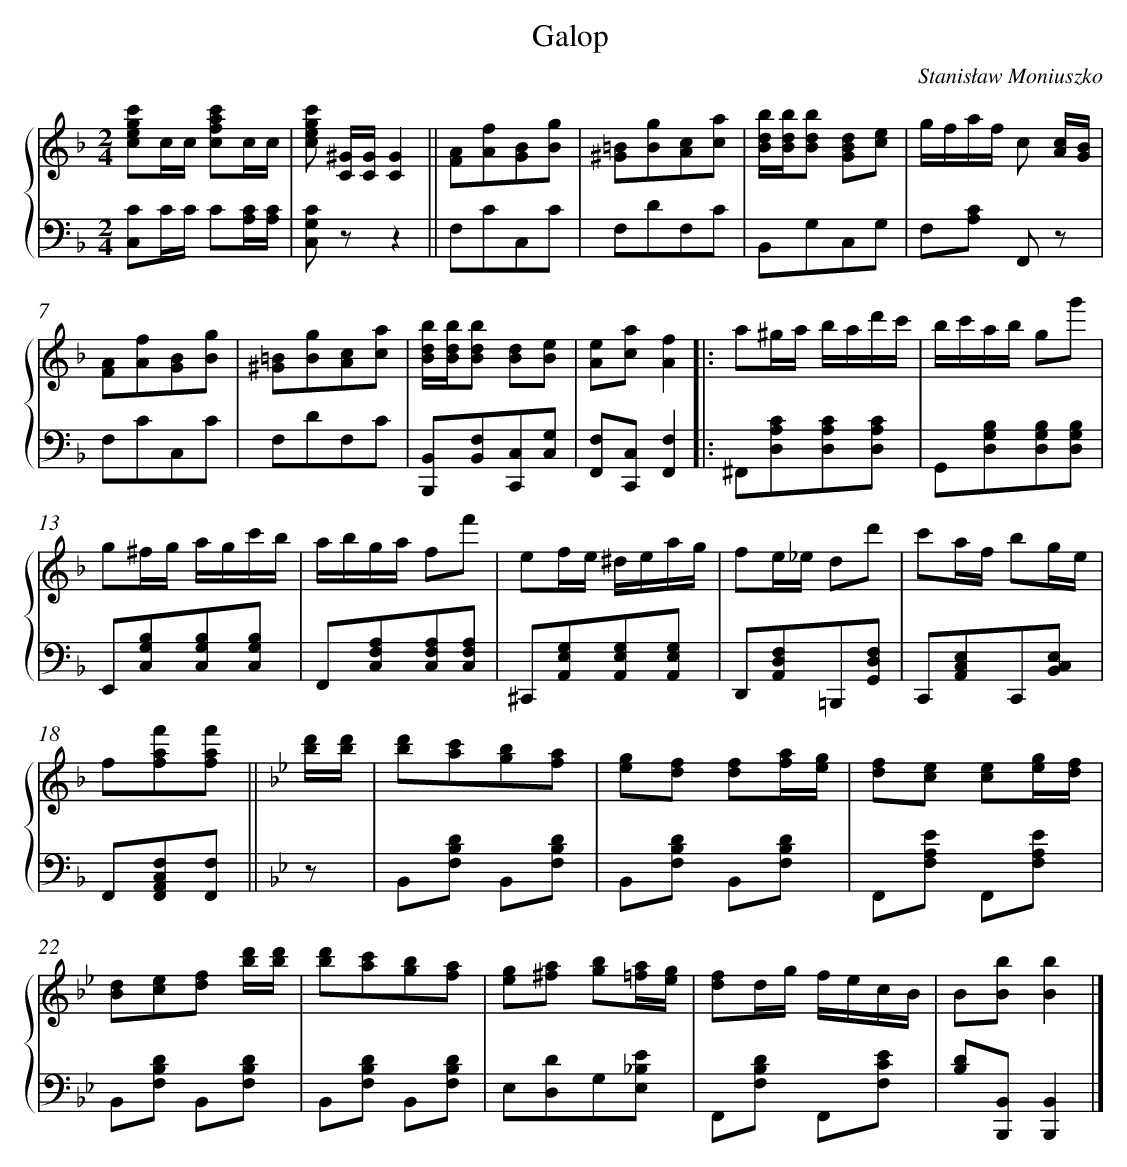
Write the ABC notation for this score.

X:1
T: Galop
C: Stanisław Moniuszko
L: 1/8
M: 2/4
%%staves {1 2}
V: 1 clef=treble
V: 2 clef=bass
K: F
[V:1] [c'gec]c/c/ [c'afc]c/c/ |
[V:2] [CC,]C/C/ C[C/A,/][C/A,/] |
[V:1] [c'gec] [^G/C/][G/C/][G2C2] ||
[V:2] [CG,C,] zz2 ||
[V:1] [AF][fA][BG][gB] |
[V:2] F,CC,C |
[V:1] [=B^G][gB][cA][ac] |
[V:2] F,DF,C |
[V:1] [b/d/B/][b/d/B/][bdB] [dBG][ec] |
[V:2] B,,G,C,G, |
[V:1] g/f/a/f/ c [c/A/][B/G/] |
[V:2] F,[CA,] F,, z |
[V:1] [AF][fA][BG][gB] |
[V:2] F,CC,C |
[V:1] [=B^G][gB][cA][ac] |
[V:2] F,DF,C |
[V:1] [b/d/B/][b/d/B/][bdB] [dB][eB] |
[V:2] [B,,B,,,][F,B,,][C,C,,][G,C,] |
[V:1] [eA][ac][f2A2] ]|:
[V:2] [F,F,,][C,C,,][F,2F,,2] ]|:
[V:1] a^g/a/ b/a/d'/c'/ |
[V:2] ^F,,[CA,D,][CA,D,][CA,D,] |
[V:1] b/c'/a/b/ gg' |
[V:2] G,,[B,G,D,][B,G,D,][B,G,D,] |
[V:1] g^f/g/ a/g/c'/b/ |
[V:2] E,,[B,G,C,][B,G,C,][B,G,C,] |
[V:1] a/b/g/a/ ff' |
[V:2] F,,[A,F,C,][A,F,C,][A,F,C,] |
[V:1] ef/e/ ^d/e/a/g/ |
[V:2] ^C,,[G,E,A,,][G,E,A,,][G,E,A,,] |
[V:1] fe/_e/ dd' |
[V:2] D,,[F,D,A,,]=B,,,[F,D,G,,] |
[V:1] c'a/f/ bg/e/ |
[V:2] C,,[E,C,A,,]C,,[E,C,B,,] |
[V:1] f[f'af][f'af] ||
[V:2] F,,[F,C,A,,F,,][F,F,,] ||
[V:1]  [K:Bb] [d'/b/][d'/b/] [I:setbarnb 19]|
[V:2]  [K:Bb] z |
[V:1] [d'b][c'a][bg][af] |
[V:2] B,,[DB,F,] B,,[DB,F,] |
[V:1] [ge][fd] [fd][a/f/][g/e/] |
[V:2] B,,[DB,F,] B,,[DB,F,] |
[V:1] [fd][ec] [ec][g/e/][f/d/] |
[V:2] F,,[EA,F,] F,,[EA,F,] |
[V:1] [dB][ec][fd] [d'/b/][d'/b/] |
[V:2] B,,[DB,F,] B,,[DB,F,] |
[V:1] [d'b][c'a][bg][af] |
[V:2] B,,[DB,F,] B,,[DB,F,] |
[V:1] [ge][a^f] [bg][a/=f/][g/e/] |
[V:2] E,[DD,]G,[E_B,E,] |
[V:1] [fd]d/g/ f/e/c/B/ |
[V:2] F,,[DB,F,] F,,[ECF,] |
[V:1] B[bB][b2B2] |]
[V:2] [DB,][B,,B,,,][B,,2B,,,2] |]
